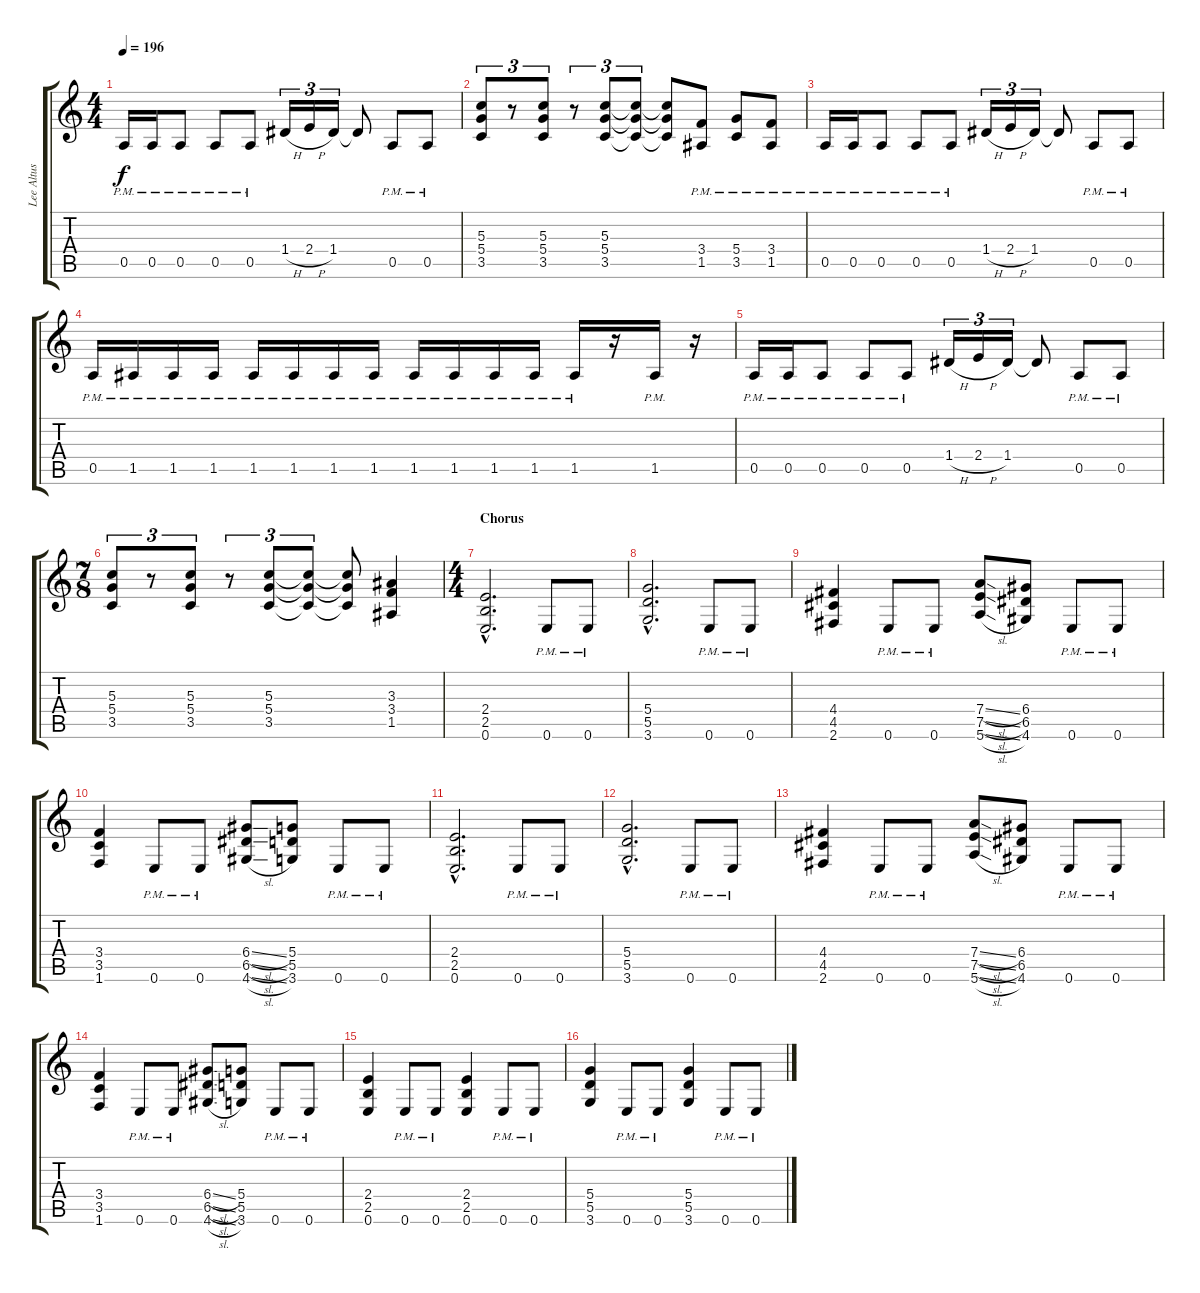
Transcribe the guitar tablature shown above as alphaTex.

\track ("Lee Altus" "Lee Altus") {instrument distortionguitar}
\staff {score tabs}
\tuning (E4 B3 G3 D3 A2 E2) {hide}
\ts (4 4)
\tempo 196
\clef g2
\ks c
0.5{pm}.16{dy f} 0.5{pm}.16 0.5{pm}.8 0.5{pm}.8 0.5{pm}.8 1.4{h}.16{tu (3 2)} 2.4{h}.16{tu (3 2)} 1.4.16{tu (3 2)} 1.4{t}.8 0.5{pm}.8 0.5{pm}.8 |
(5.3 5.4 3.5).8{tu (3 2)} r.8{tu (3 2)} (5.3 5.4 3.5).8{tu (3 2)} r.8{tu (3 2)} (5.3 5.4 3.5).8{tu (3 2)} (5.3{t} 5.4{t} 3.5{t}).8{tu (3 2)} (5.3{t} 5.4{t} 3.5{t}).8 (3.4{pm} 1.5{pm}).8 (5.4{pm} 3.5{pm}).8 (3.4{pm} 1.5{pm}).8 |
0.5{pm}.16 0.5{pm}.16 0.5{pm}.8 0.5{pm}.8 0.5{pm}.8 1.4{h}.16{tu (3 2)} 2.4{h}.16{tu (3 2)} 1.4.16{tu (3 2)} 1.4{t}.8 0.5{pm}.8 0.5{pm}.8 |
0.5{pm}.16 1.5{pm}.16 1.5{pm}.16 1.5{pm}.16 1.5{pm}.16 1.5{pm}.16 1.5{pm}.16 1.5{pm}.16 1.5{pm}.16 1.5{pm}.16 1.5{pm}.16 1.5{pm}.16 1.5{pm}.16 r.16 1.5{pm}.16 r.16 |
0.5{pm}.16 0.5{pm}.16 0.5{pm}.8 0.5{pm}.8 0.5{pm}.8 1.4{h}.16{tu (3 2)} 2.4{h}.16{tu (3 2)} 1.4.16{tu (3 2)} 1.4{t}.8 0.5{pm}.8 0.5{pm}.8 |
\ts (7 8)
(5.3 5.4 3.5).8{tu (3 2)} r.8{tu (3 2)} (5.3 5.4 3.5).8{tu (3 2)} r.8{tu (3 2)} (5.3 5.4 3.5).8{tu (3 2)} (5.3{t} 5.4{t} 3.5{t}).8{tu (3 2)} (5.3{t} 5.4{t} 3.5{t}).8 (3.3 3.4 1.5).4 |
\ts (4 4)
\section ("" "Chorus")
(2.4{hac} 2.5{hac} 0.6{hac}).2{d} 0.6{pm}.8 0.6{pm}.8 |
(5.4{hac} 5.5{hac} 3.6{hac}).2{d} 0.6{pm}.8 0.6{pm}.8 |
(4.4 4.5 2.6).4 0.6{pm}.8 0.6{pm}.8 (7.4{sl} 7.5{sl} 5.6{sl}).8 (6.4 6.5 4.6).8 0.6{pm}.8 0.6{pm}.8 |
(3.4 3.5 1.6).4 0.6{pm}.8 0.6{pm}.8 (6.4{sl} 6.5{sl} 4.6{sl}).8 (5.4 5.5 3.6).8 0.6{pm}.8 0.6{pm}.8 |
(2.4{hac} 2.5{hac} 0.6{hac}).2{d} 0.6{pm}.8 0.6{pm}.8 |
(5.4{hac} 5.5{hac} 3.6{hac}).2{d} 0.6{pm}.8 0.6{pm}.8 |
(4.4 4.5 2.6).4 0.6{pm}.8 0.6{pm}.8 (7.4{sl} 7.5{sl} 5.6{sl}).8 (6.4 6.5 4.6).8 0.6{pm}.8 0.6{pm}.8 |
(3.4 3.5 1.6).4 0.6{pm}.8 0.6{pm}.8 (6.4{sl} 6.5{sl} 4.6{sl}).8 (5.4 5.5 3.6).8 0.6{pm}.8 0.6{pm}.8 |
(2.4 2.5 0.6).4 0.6{pm}.8 0.6{pm}.8 (2.4 2.5 0.6).4 0.6{pm}.8 0.6{pm}.8 |
(5.4 5.5 3.6).4 0.6{pm}.8 0.6{pm}.8 (5.4 5.5 3.6).4 0.6{pm}.8 0.6{pm}.8
